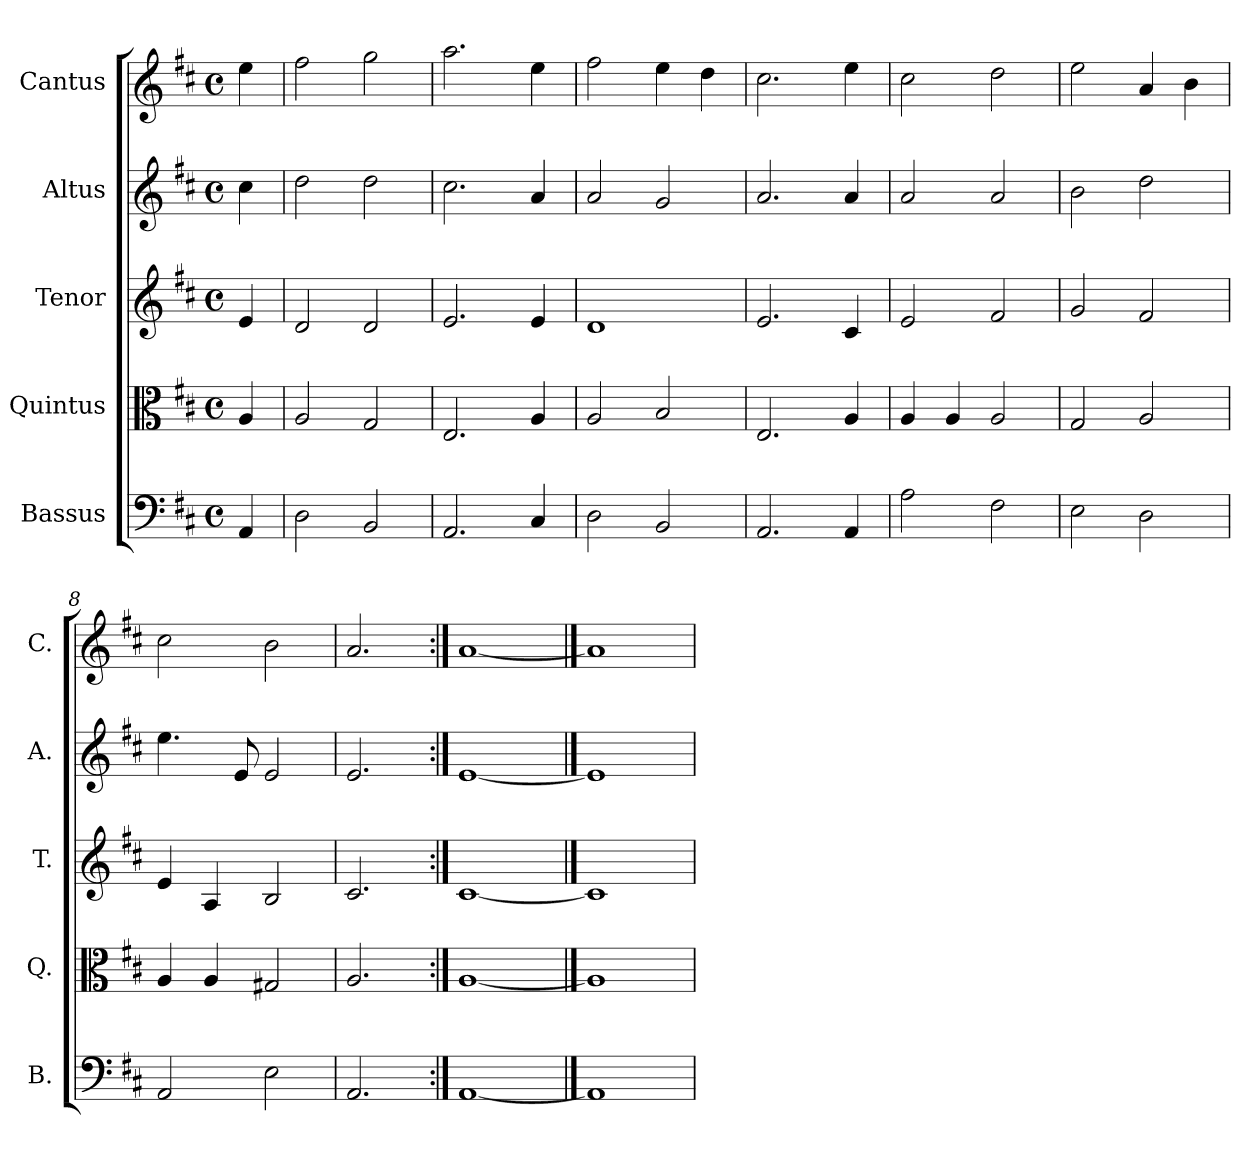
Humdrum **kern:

**kern	**kern	**kern	**kern	**kern
*part5	*part4	*part3	*part2	*part1
*staff5	*staff4	*staff3	*staff2	*staff1
*I"Bassus	*I"Quintus	*I"Tenor	*I"Altus	*I"Cantus
*I'B.	*I'Q.	*I'T.	*I'A.	*I'C.
*clefF4	*clefC3	*clefG2	*clefG2	*clefG2
*k[f#c#]	*k[f#c#]	*k[f#c#]	*k[f#c#]	*k[f#c#]
*D:	*D:	*D:	*D:	*D:
*M4/4	*M4/4	*M4/4	*M4/4	*M4/4
*met(c)	*met(c)	*met(c)	*met(c)	*met(c)
=1	=1	=1	=1	=1
4AA/	4A/	4e/	4cc#\	4ee\
=2	=2	=2	=2	=2
2D\	2A/	2d/	2dd\	2ff#\
2BB/	2G/	2d/	2dd\	2gg\
=3	=3	=3	=3	=3
2.AA/	2.E/	2.e/	2.cc#\	2.aa\
4C#/	4A/	4e/	4a/	4ee\
=4	=4	=4	=4	=4
2D\	2A/	1d	2a/	2ff#\
2BB/	2B/	.	2g/	4ee\
.	.	.	.	4dd\
=5	=5	=5	=5	=5
2.AA/	2.E/	2.e/	2.a/	2.cc#\
4AA/	4A/	4c#/	4a/	4ee\
=6	=6	=6	=6	=6
2A\	4A/	2e/	2a/	2cc#\
.	4A/	.	.	.
2F#\	2A/	2f#/	2a/	2dd\
=7	=7	=7	=7	=7
2E\	2G/	2g/	2b\	2ee\
2D\	2A/	2f#/	2dd\	4a/
.	.	.	.	4b\
=8	=8	=8	=8	=8
2AA/	4A/	4e/	4.ee\	2cc#\
.	4A/	4A/	.	.
.	.	.	8e/	.
2E\	2G#X/	2B/	2e/	2b\
=9	=9	=9	=9	=9
2.AA/	2.A/	2.c#/	2.e/	2.a/
=10:|!	=10:|!	=10:|!	=10:|!	=10:|!
[1AA	[1A	[1c#	[1e	[1a
==11	==11	==11	==11	==11
1AA]	1A]	1c#]	1e]	1a]
=	=	=	=	=
*-	*-	*-	*-	*-
